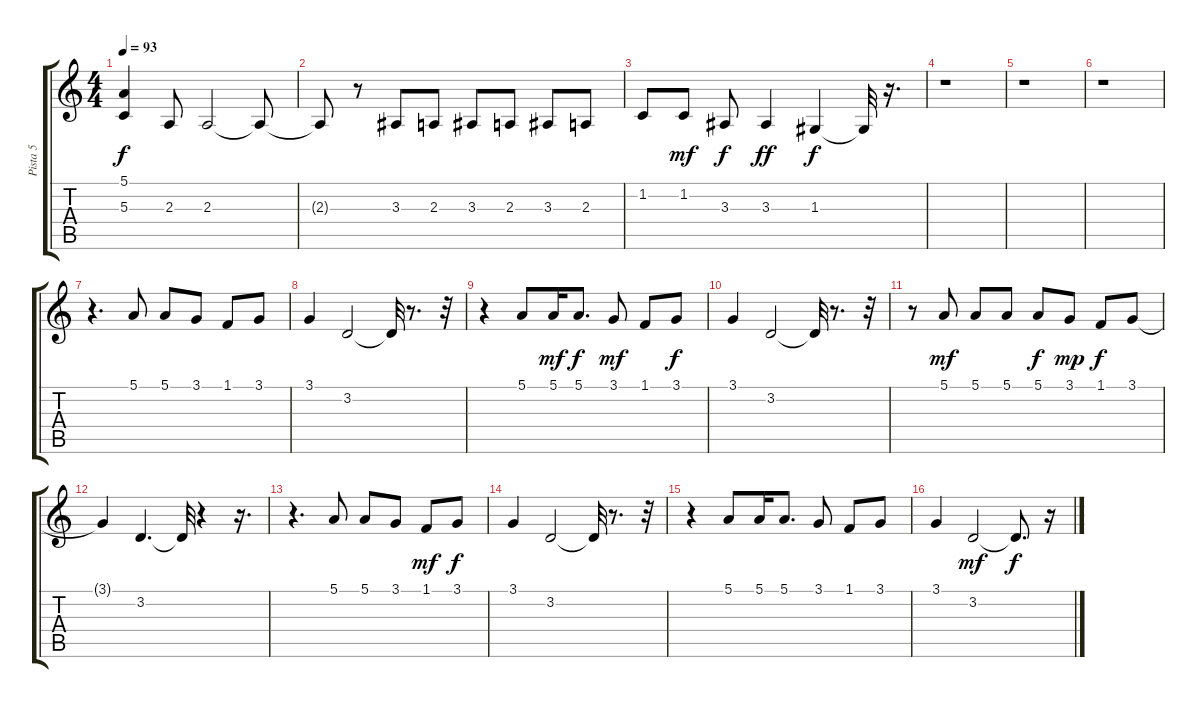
\track ("Pista 5" "Pista 5") {instrument choiraahs}
\staff {score tabs}
\tuning (E4 B3 G3 D3 A2 E2) {hide}
\ts (4 4)
\tempo 93
\clef g2
\ks c
(5.1 5.3).4{dy f} 2.3.8 2.3.2 2.3{t}.8 |
2.3{t}.8 r.8 3.3.8 2.3.8 3.3.8 2.3.8 3.3.8 2.3.8 |
1.2.8 1.2.8{dy mf} 3.3.8{dy f} 3.3.4{dy ff} 1.3.4{dy f} 1.3{t}.32 r.16{d} |
r.1 |
r.1 |
r.1 |
r.4{d} 5.1.8 5.1.8 3.1.8 1.1.8 3.1.8 |
3.1.4 3.2.2 3.2{t}.32 r.8{d} r.32 |
r.4 5.1.8 5.1.16{dy mf} 5.1.8{d dy f} 3.1.8{dy mf} 1.1.8 3.1.8{dy f} |
3.1.4 3.2.2 3.2{t}.32 r.8{d} r.32 |
r.8 5.1.8{dy mf} 5.1.8 5.1.8 5.1.8{dy f} 3.1.8{dy mp} 1.1.8{dy f} 3.1.8 |
3.1{t}.4 3.2.4{d} 3.2{t}.32 r.4 r.16{d} |
r.4{d} 5.1.8 5.1.8 3.1.8 1.1.8{dy mf} 3.1.8{dy f} |
3.1.4 3.2.2 3.2{t}.32 r.8{d} r.32 |
r.4 5.1.8 5.1.16 5.1.8{d} 3.1.8 1.1.8 3.1.8 |
3.1.4 3.2.2{dy mf} 3.2{t}.8{d dy f} r.16
